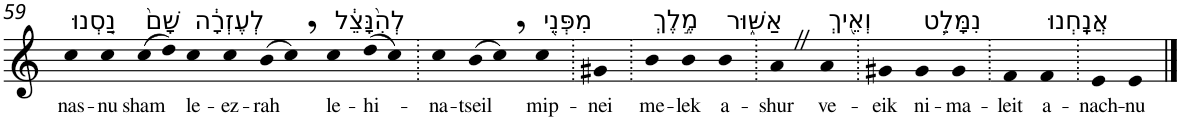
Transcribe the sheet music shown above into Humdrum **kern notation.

**kern	**text
*part1	*part1
*staff1	*staff1
*I"Piano	*
*I'Pno	*
!!LO:PB:g=z
*clefG2	*
*k[]	*
=59	=59
!LO:TX:a:t=נַ֤סְנוּ	!
!	!LO:LY:b
4cc	nas-
!	!LO:LY:b
4cc	-nu
!LO:TX:a:t=שָׁם֙	!
!	!LO:LY:b
(8cc	sham
8dd)	.
!LO:TX:a:t=לְעֶזְרָ֔ה	!
!	!LO:LY:b
4cc	le-
!	!LO:LY:b
4cc	-ez-
!	!LO:LY:b
(8b	-rah
8cc,)	.
!LO:TX:a:t=לְהִ֨נָּצֵ֔ל	!
!	!LO:LY:b
4cc	le-
!	!LO:LY:b
(8dd	-hi-
8cc)	.
=60.	=60.
!	!LO:LY:b
4cc	-na-
!	!LO:LY:b
(8b	-tseil
8cc,)	.
!LO:TX:a:t=מִפְּנֵ֖י	!
!	!LO:LY:b
4cc	mip-
=61.	=61.
!	!LO:LY:b
4g#X	-nei
=62.	=62.
!LO:TX:a:t=מֶ֣לֶךְ	!
!	!LO:LY:b
4b	me-
!	!LO:LY:b
4b	-lek
!LO:TX:a:t=אַשּׁ֑וּר	!
!	!LO:LY:b
4b	a-
=63.	=63.
!	!LO:LY:b
4aZ	-shur
!LO:TX:a:t=וְאֵ֖יךְ	!
!	!LO:LY:b
4a	ve-
=64.	=64.
!	!LO:LY:b
4g#X	-eik
!LO:TX:a:t=נִמָּלֵ֥ט	!
!	!LO:LY:b
4g#	ni-
!	!LO:LY:b
4g#	-ma-
=65.	=65.
!	!LO:LY:b
4f	-leit
!LO:TX:a:t=אֲנָֽחְנוּ	!
!	!LO:LY:b
4f	a-
=66.	=66.
!	!LO:LY:b
4e	-nach-
!	!LO:LY:b
4e	-nu
==	==
*-	*-
